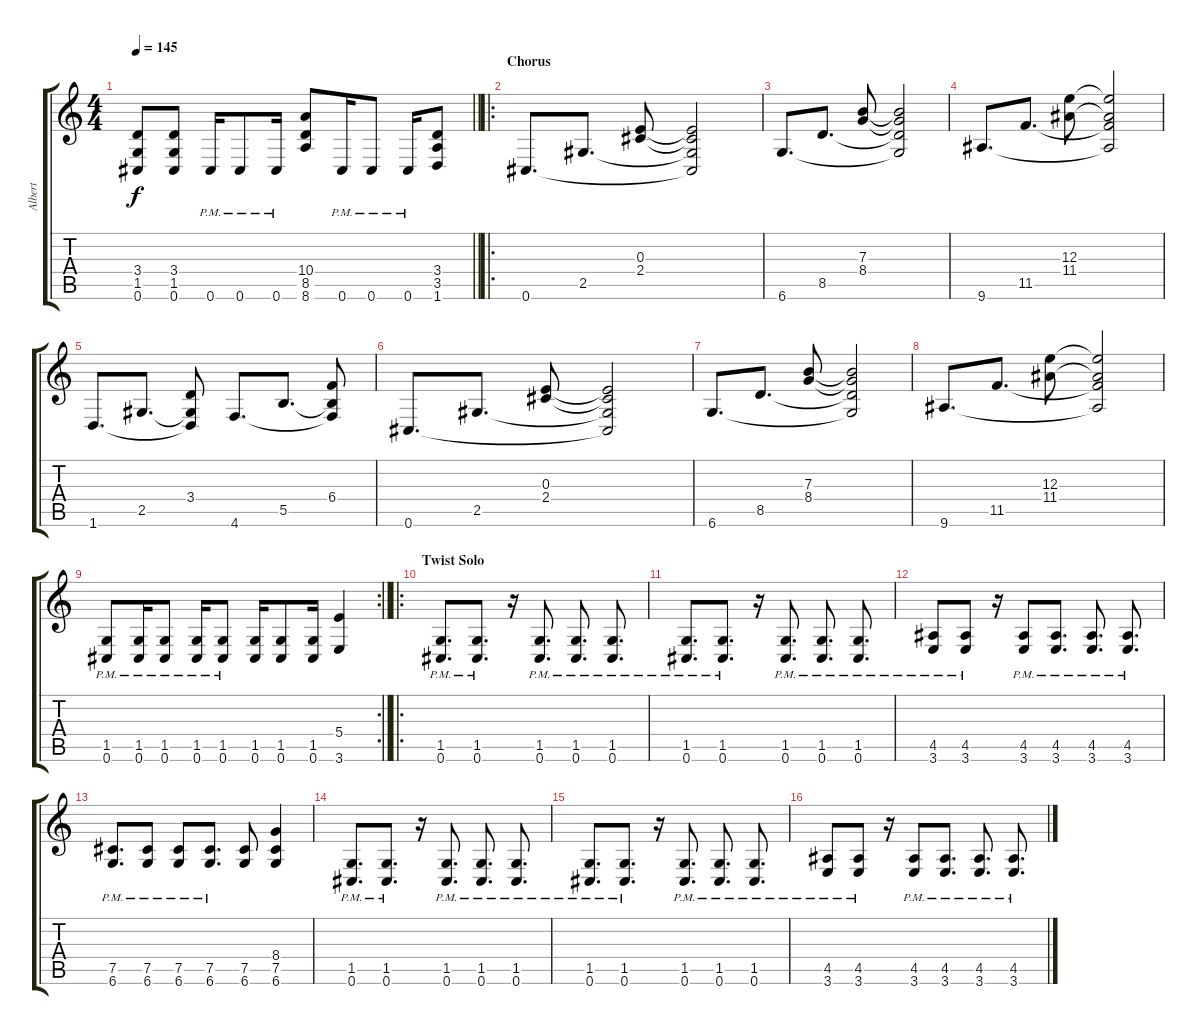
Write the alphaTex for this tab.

\track ("Albert" "Albert") {instrument distortionguitar}
\staff {score tabs}
\tuning (Db4 Ab3 E3 B2 Gb2 Db2) {hide}
\ts (4 4)
\tempo 145
\clef g2
\barLineRight lightlight
\ks c
(3.4 1.5 0.6).8{dy f} (3.4 1.5 0.6).8 0.6{pm}.16 0.6{pm}.8 0.6{pm}.16 (10.4 8.5 8.6).8 0.6{pm}.16 0.6{pm}.8 0.6{pm}.16 (3.4 3.5 1.6).8 |
\ro
\section ("" "Chorus")
0.6.8{d} 2.5.8{d} (0.3 2.4).8 (0.3{t} 2.4{t} 2.5{t} 0.6{t}).2 |
6.6.8{d} 8.5.8{d} (7.3 8.4).8 (7.3{t} 8.4{t} 8.5{t} 6.6{t}).2 |
9.6.8{d} 11.5.8{d} (12.3 11.4).8 (12.3{t} 11.4{t} 11.5{t} 9.6{t}).2 |
1.6.8{d} 2.5.8{d} (3.4 2.5{t} 1.6{t}).8 4.6.8{d} 5.5.8{d} (6.4 5.5{t} 4.6{t}).8 |
0.6.8{d} 2.5.8{d} (0.3 2.4).8 (0.3{t} 2.4{t} 2.5{t} 0.6{t}).2 |
6.6.8{d} 8.5.8{d} (7.3 8.4).8 (7.3{t} 8.4{t} 8.5{t} 6.6{t}).2 |
9.6.8{d} 11.5.8{d} (12.3 11.4).8 (12.3{t} 11.4{t} 11.5{t} 9.6{t}).2 |
\rc 2
\barLineRight lightlight
(1.5{pm} 0.6{pm}).8 (1.5{pm} 0.6{pm}).16 (1.5{pm} 0.6{pm}).8 (1.5{pm} 0.6{pm}).16 (1.5{pm} 0.6{pm}).8 (1.5 0.6).16 (1.5 0.6).8 (1.5 0.6).16 (5.4 3.6).4 |
\ro
\section ("" "Twist Solo")
(1.5{pm} 0.6{pm}).8{d} (1.5{pm} 0.6{pm}).8{d} r.16 (1.5{pm} 0.6{pm}).8{d} (1.5{pm} 0.6{pm}).8{d} (1.5{pm} 0.6{pm}).8{d} |
(1.5{pm} 0.6{pm}).8{d} (1.5{pm} 0.6{pm}).8{d} r.16 (1.5{pm} 0.6{pm}).8{d} (1.5{pm} 0.6{pm}).8{d} (1.5{pm} 0.6{pm}).8{d} |
(4.5{pm} 3.6{pm}).8 (4.5{pm} 3.6{pm}).8 r.16 (4.5{pm} 3.6{pm}).8 (4.5{pm} 3.6{pm}).8{d} (4.5{pm} 3.6{pm}).8{d} (4.5{pm} 3.6{pm}).8{d} |
(7.5{pm} 6.6{pm}).8{d} (7.5{pm} 6.6{pm}).8 (7.5{pm} 6.6{pm}).8 (7.5{pm} 6.6{pm}).8{d} (7.5 6.6).8 (8.4 7.5 6.6).4 |
(1.5{pm} 0.6{pm}).8{d} (1.5{pm} 0.6{pm}).8{d} r.16 (1.5{pm} 0.6{pm}).8{d} (1.5{pm} 0.6{pm}).8{d} (1.5{pm} 0.6{pm}).8{d} |
(1.5{pm} 0.6{pm}).8{d} (1.5{pm} 0.6{pm}).8{d} r.16 (1.5{pm} 0.6{pm}).8{d} (1.5{pm} 0.6{pm}).8{d} (1.5{pm} 0.6{pm}).8{d} |
(4.5{pm} 3.6{pm}).8 (4.5{pm} 3.6{pm}).8 r.16 (4.5{pm} 3.6{pm}).8 (4.5{pm} 3.6{pm}).8{d} (4.5{pm} 3.6{pm}).8{d} (4.5{pm} 3.6{pm}).8{d}
